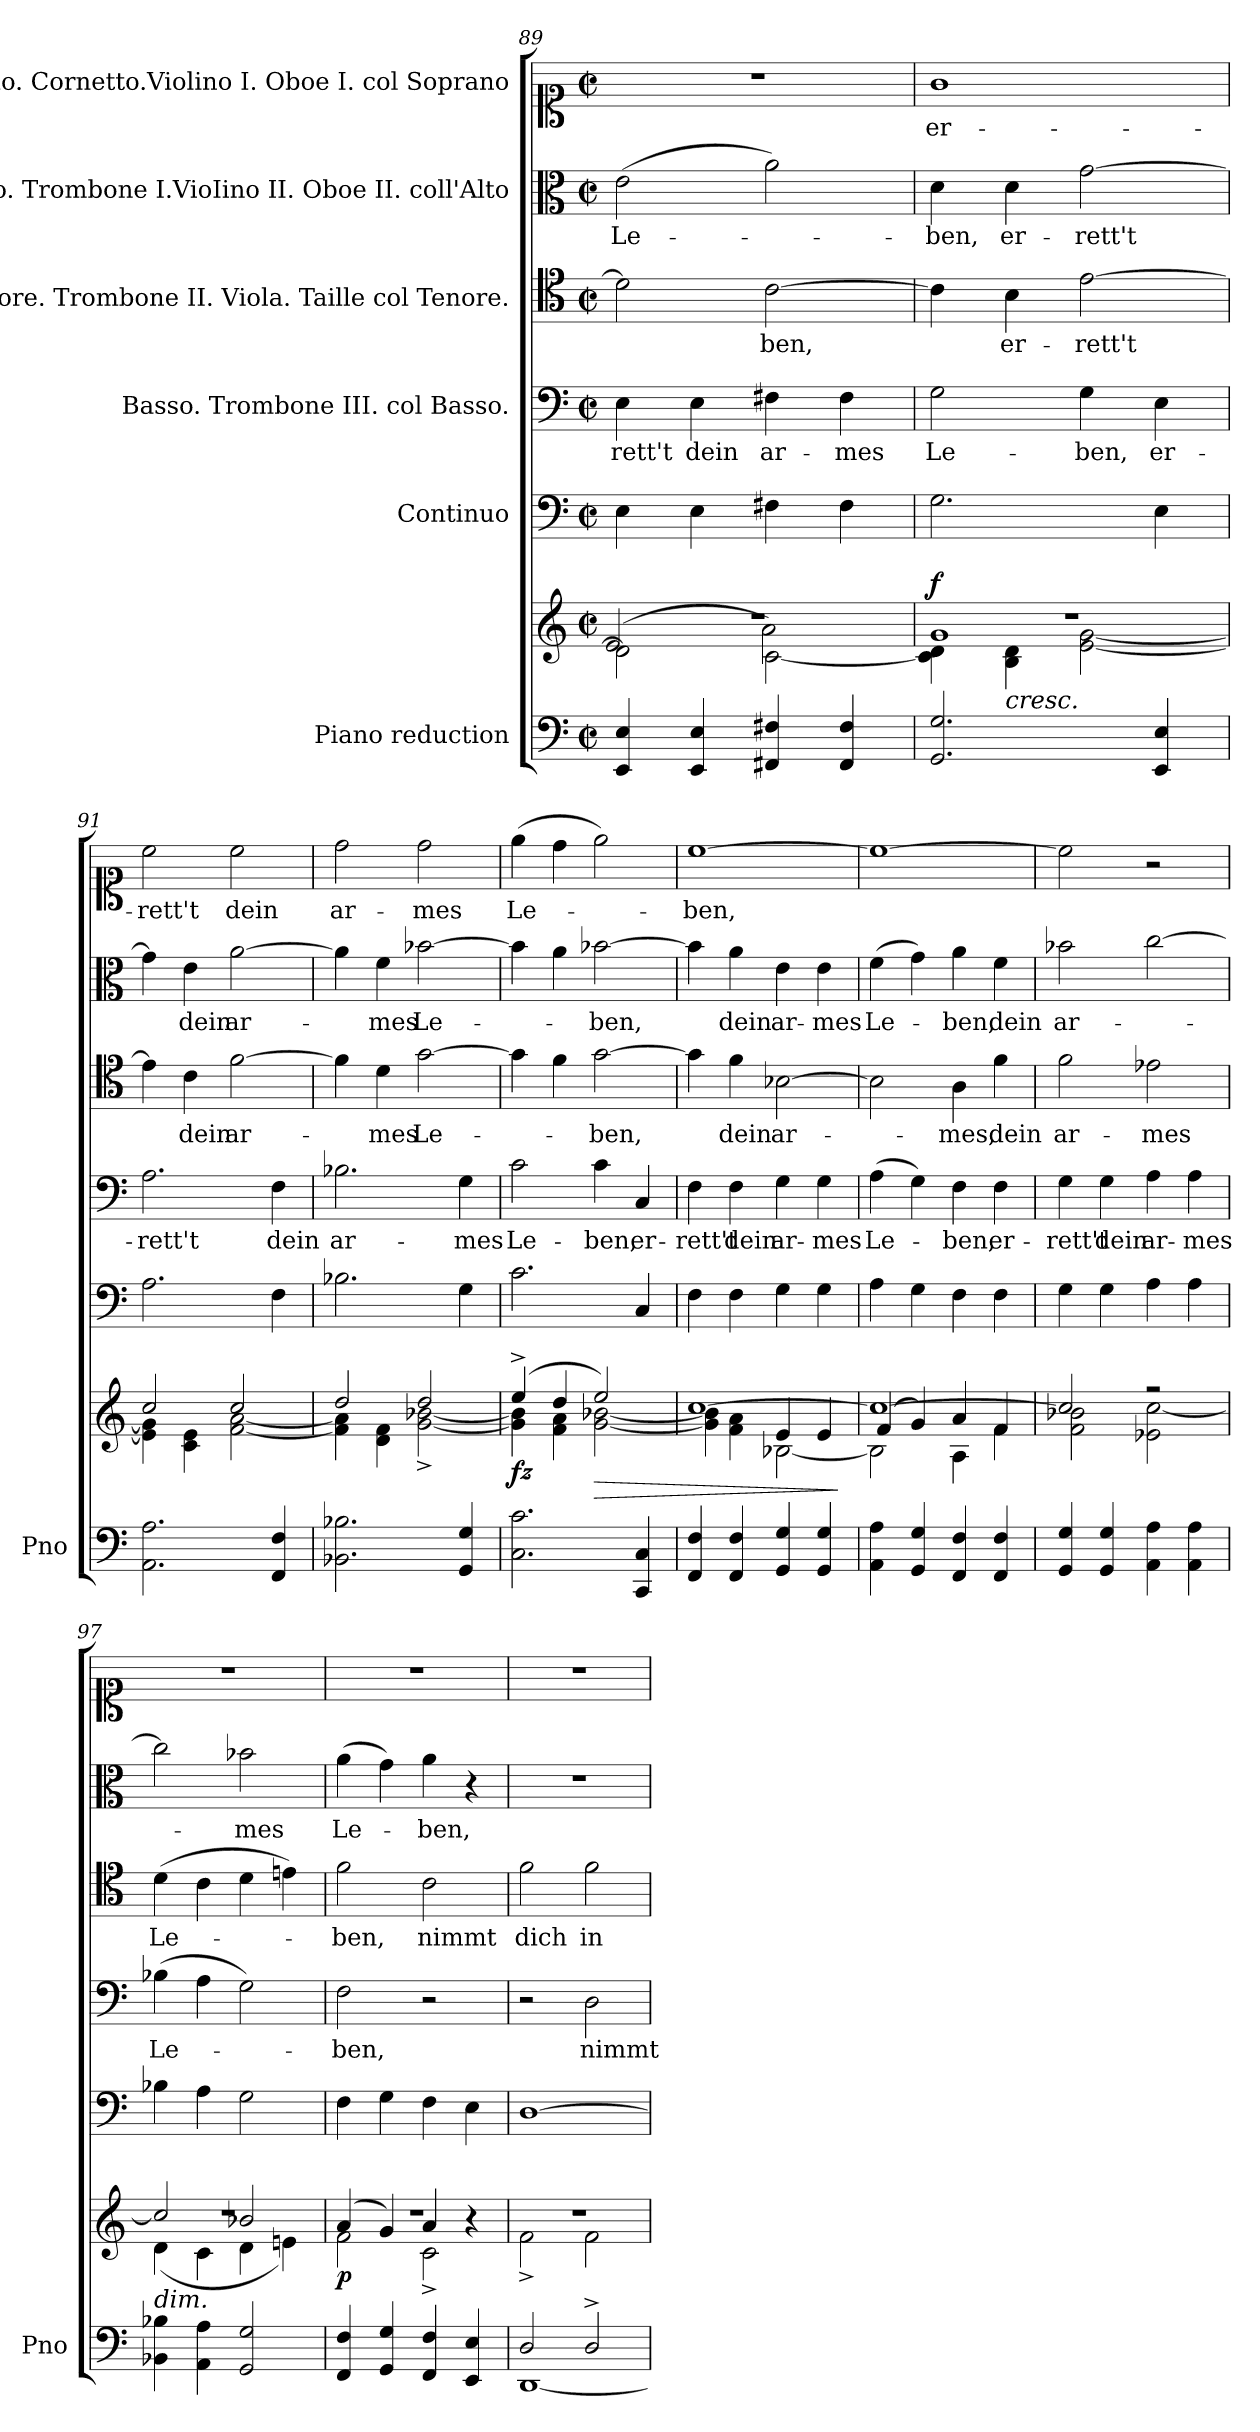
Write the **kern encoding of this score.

**kern	**kern	**dynam	**kern	**kern	**text	**kern	**text	**kern	**text	**kern	**text
*part6	*part6	*part6	*part5	*part4	*part4	*part3	*part3	*part2	*part2	*part1	*part1
*staff7	*staff6	*staff6/7	*staff5	*staff4	*staff4	*staff3	*staff3	*staff2	*staff2	*staff1	*staff1
*I"Piano reduction	*	*	*I"Continuo	*I"Basso. Trombone III. col Basso.	*	*I"Tenore.  Trombone II. Viola. Taille col Tenore.	*	*I"Alto. Trombone I.VioIino II. Oboe II. coll'Alto	*	*I"Soprano. Cornetto.Violino I. Oboe I. col Soprano	*
*I'Pno	*	*	*	*	*	*	*	*	*	*	*
*clefF4	*clefG2	*	*clefF4	*clefF4	*	*clefC4	*	*clefC3	*	*clefC1	*
*k[]	*k[]	*	*k[]	*k[]	*	*k[]	*	*k[]	*	*k[]	*
*M2/2	*M2/2	*	*M2/2	*M2/2	*	*M2/2	*	*M2/2	*	*M2/2	*
*met(c|)	*met(c|)	*	*met(c|)	*met(c|)	*	*met(c|)	*	*met(c|)	*	*met(c|)	*
=89	=89	=89	=89	=89	=89	=89	=89	=89	=89	=89	=89
*	*^	*	*	*	*	*	*	*	*	*	*
*	*	*^	*	*	*	*	*	*	*	*	*	*
!	!	!	!	!	!	!	!LO:LY:b	!	!	!	!LO:LY:b	!	!
4EE/ 4E/	1r	2d\]	(2e/	.	4E\	4E\	-rett't	2d\]	.	(2e\	Le-	1r	.
!	!	!	!	!	!	!	!LO:LY:b	!	!	!	!	!	!
4EE/ 4E/	.	.	.	.	4E\	4E\	dein	.	.	.	.	.	.
!	!	!	!	!	!	!	!LO:LY:b	!	!LO:LY:b	!	!	!	!
4FF#X/ 4F#X/	.	[2c\	2a\)	.	4F#X\	4F#X\	ar-	[2c\	-ben,	2a\)	.	.	.
!	!	!	!	!	!	!	!LO:LY:b	!	!	!	!	!	!
4FF#/ 4F#/	.	.	.	.	4F#\	4F#\	-mes	.	.	.	.	.	.
=90	=90	=90	=90	=90	=90	=90	=90	=90	=90	=90	=90	=90	=90
!	!	!	!	!LO:DY:a	!	!	!LO:LY:b	!	!	!	!LO:LY:b	!	!LO:LY:b
2.GG/ 2.G/	1r	4c\] 4d\	1g	f	2.G\	2G\	Le-	4c\]	.	4d\	-ben,	1g	er-
!	!	!LO:TX:b:i:t=cresc.	!	!	!	!	!	!	!	!	!	!	!
!	!	!	!	!	!	!	!	!	!LO:LY:b	!	!LO:LY:b	!	!
.	.	4B\ 4d\	.	.	.	.	.	4B\	er-	4d\	er-	.	.
!	!	!	!	!	!	!	!LO:LY:b	!	!LO:LY:b	!	!LO:LY:b	!	!
.	.	[2e\ [2g\	.	.	.	4G\	-ben,	[2e\	-rett't	[2g\	-rett't	.	.
!	!	!	!	!	!	!	!LO:LY:b	!	!	!	!	!	!
4EE/ 4E/	.	.	.	.	4E\	4E\	er-	.	.	.	.	.	.
*	*	*v	*v	*	*	*	*	*	*	*	*	*	*
=91	=91	=91	=91	=91	=91	=91	=91	=91	=91	=91	=91	=91
!	!	!	!	!	!	!LO:LY:b	!	!	!	!	!	!LO:LY:b
2.AA\ 2.A\	2cc/	4e\] 4g\]	.	2.A\	2.A\	-rett't	4e\]	.	4g\]	.	2cc\	-rett't
!	!	!	!	!	!	!	!	!LO:LY:b	!	!LO:LY:b	!	!
.	.	4c\ 4e\	.	.	.	.	4c\	dein	4e\	dein	.	.
!	!	!	!	!	!	!	!	!LO:LY:b	!	!LO:LY:b	!	!LO:LY:b
.	2cc/	[2f\ [2a\	.	.	.	.	[2f\	ar-	[2a\	ar-	2cc\	dein
!	!	!	!	!	!	!LO:LY:b	!	!	!	!	!	!
4FF/ 4F/	.	.	.	4F\	4F\	dein	.	.	.	.	.	.
=92	=92	=92	=92	=92	=92	=92	=92	=92	=92	=92	=92	=92
!	!	!	!	!	!	!LO:LY:b	!	!	!	!	!	!LO:LY:b
2.BB-X\ 2.B-X\	2dd/	4f\] 4a\]	.	2.B-X\	2.B-X\	ar-	4f\]	.	4a\]	.	2dd\	ar-
!	!	!	!	!	!	!	!	!LO:LY:b	!	!LO:LY:b	!	!
.	.	4d\ 4f\	.	.	.	.	4d\	mes	4f\	mes	.	.
!	!	!	!	!	!	!	!	!LO:LY:b	!	!LO:LY:b	!	!LO:LY:b
.	2dd/	[2g\^ [2b-X\^	.	.	.	.	[2g\	Le-	[2b-X\	Le-	2dd\	-mes
!	!	!	!	!	!	!LO:LY:b	!	!	!	!	!	!
4GG/ 4G/	.	.	.	4G\	4G\	-mes	.	.	.	.	.	.
!!LO:PB:g=z
=93	=93	=93	=93	=93	=93	=93	=93	=93	=93	=93	=93	=93
!	!	!	!LO:DY:b	!	!	!LO:LY:b	!	!	!	!	!	!LO:LY:b
2.C\ 2.c\	(4ee^/	4g\] 4b-\]	fz	2.c\	2c\	Le-	4g\]	.	4b-\]	.	(4ee\	Le-
.	4dd/	4f\ 4a\	.	.	.	.	4f\	.	4a\	.	4dd\	.
!	!	!	!LO:HP:b	!	!	!LO:LY:b	!	!LO:LY:b	!	!LO:LY:b	!	!
.	2ee/)	[2g\ [2b-X\	>	.	4c\	-ben,	[2g\	-ben,	[2b-X\	-ben,	2ee\)	.
!	!	!	!	!	!	!LO:LY:b	!	!	!	!	!	!
4CC/ 4C/	.	.	.	4C/	4C/	er-	.	.	.	.	.	.
=94	=94	=94	=94	=94	=94	=94	=94	=94	=94	=94	=94	=94
*	*	*^	*	*	*	*	*	*	*	*	*	*
!	!	!	!	!	!	!	!LO:LY:b	!	!	!	!	!	!LO:LY:b
4FF/ 4F/	[1cc	4g\] 4b-\]	2ryy	.	4F\	4F\	-rett't	4g\]	.	4b-\]	.	[1cc	ben,
!	!	!	!	!	!	!	!LO:LY:b	!	!LO:LY:b	!	!LO:LY:b	!	!
4FF/ 4F/	.	4f\ 4a\	.	.	4F\	4F\	dein	4f\	dein	4a\	dein	.	.
!	!	!	!	!	!	!	!LO:LY:b	!	!LO:LY:b	!	!LO:LY:b	!	!
4GG/ 4G/	.	[2B-X\	4e/	.	4G\	4G\	ar-	[2B-X\	ar-	4e\	ar-	.	.
!	!	!	!	!	!	!	!LO:LY:b	!	!	!	!LO:LY:b	!	!
4GG/ 4G/	.	.	4e/	.	4G\	4G\	-mes	.	.	4e\	-mes	.	.
*	*v	*v	*v	*	*	*	*	*	*	*	*	*	*
.	.	]	.	.	.	.	.	.	.	.	.
=95	=95	=95	=95	=95	=95	=95	=95	=95	=95	=95	=95
*	*^	*	*	*	*	*	*	*	*	*	*
*	*	*^	*	*	*	*	*	*	*	*	*	*
!	!	!	!	!	!	!	!LO:LY:b	!	!	!	!LO:LY:b	!	!
4AA\ 4A\	1cc_	2B-\]	(4f/	.	4A\	(4A\	Le-	2B-\]	.	(4f\	Le-	1cc_	.
4GG/ 4G/	.	.	4g/)	.	4G\	4G\)	.	.	.	4g\)	.	.	.
!	!	!	!	!	!	!	!LO:LY:b	!	!LO:LY:b	!	!LO:LY:b	!	!
4FF/ 4F/	.	4A\	4a/	.	4F\	4F\	ben,	4A\	-mes,	4a\	ben,	.	.
!	!	!	!	!	!	!	!LO:LY:b	!	!LO:LY:b	!	!LO:LY:b	!	!
4FF/ 4F/	.	4f\	4f/	.	4F\	4F\	er-	4f\	dein	4f\	dein	.	.
=96	=96	=96	=96	=96	=96	=96	=96	=96	=96	=96	=96	=96	=96
!	!	!	!	!	!	!	!LO:LY:b	!	!LO:LY:b	!	!LO:LY:b	!	!
*	*	*v	*v	*	*	*	*	*	*	*	*	*	*
4GG/ 4G/	2cc/]	2f\ 2b-X\	.	4G\	4G\	-rett't	2f\	ar-	2b-X\	ar-	2cc\]	.
!	!	!	!	!	!	!LO:LY:b	!	!	!	!	!	!
4GG/ 4G/	.	.	.	4G\	4G\	dein	.	.	.	.	.	.
!	!	!	!	!	!	!LO:LY:b	!	!LO:LY:b	!	!	!	!
4AA\ 4A\	2r	2e-X\ [>2cc\	.	4A\	4A\	ar-	2e-X\	-mes	[2cc\	.	2r	.
!	!	!	!	!	!	!LO:LY:b	!	!	!	!	!	!
4AA\ 4A\	.	.	.	4A\	4A\	-mes	.	.	.	.	.	.
=97	=97	=97	=97	=97	=97	=97	=97	=97	=97	=97	=97	=97
*	*	*^	*	*	*	*	*	*	*	*	*	*
!	!LO:TX:b:i:t=dim.	!	!	!	!	!	!	!	!	!	!	!	!
!	!	!	!	!	!	!	!LO:LY:b	!	!LO:LY:b	!	!	!	!
4BB-X\ 4B-X\	1r	(4d\	2cc/]	.	4B-X\	(4B-X\	Le-	(4d\	Le-	2cc\]	.	1r	.
4AA\ 4A\	.	4c\	.	.	4A\	4A\	.	4c\	.	.	.	.	.
!	!	!	!	!	!	!	!	!	!	!	!LO:LY:b	!	!
2GG/ 2G/	.	4d\	2b-X/	.	2G\	2G\)	.	4d\	.	2b-X\	-mes	.	.
.	.	4en\)	.	.	.	.	.	4en\)	.	.	.	.	.
=98	=98	=98	=98	=98	=98	=98	=98	=98	=98	=98	=98	=98	=98
!	!	!	!	!LO:DY:b	!	!	!LO:LY:b	!	!LO:LY:b	!	!LO:LY:b	!	!
4FF/ 4F/	1r	2f\	(4a/	p	4F\	2F\	ben,	2f\	ben,	(4a\	Le-	1r	.
4GG/ 4G/	.	.	4g/)	.	4G\	.	.	.	.	4g\)	.	.	.
!	!	!	!	!	!	!	!	!	!LO:LY:b	!	!LO:LY:b	!	!
4FF/ 4F/	.	2c^\	4a/	.	4F\	2r	.	2c\	nimmt	4a\	ben,	.	.
4EE/ 4E/	.	.	4r	.	4E\	.	.	.	.	4r	.	.	.
=99	=99	=99	=99	=99	=99	=99	=99	=99	=99	=99	=99	=99	=99
*^	*	*	*	*	*	*	*	*	*	*	*	*	*
!	!	!	!	!	!	!	!	!	!	!LO:LY:b	!	!	!	!
2D/	[1DD	1r	2f^\	1r	.	[1D	2r	.	2f\	dich	1r	.	1r	.
!	!	!	!	!	!	!	!	!LO:LY:b	!	!LO:LY:b	!	!	!	!
2D^/	.	.	2f\	.	.	.	2D\	nimmt	2f\	in	.	.	.	.
*v	*v	*	*	*	*	*	*	*	*	*	*	*	*	*
*	*v	*v	*v	*	*	*	*	*	*	*	*	*	*
=	=	=	=	=	=	=	=	=	=	=	=
*-	*-	*-	*-	*-	*-	*-	*-	*-	*-	*-	*-
